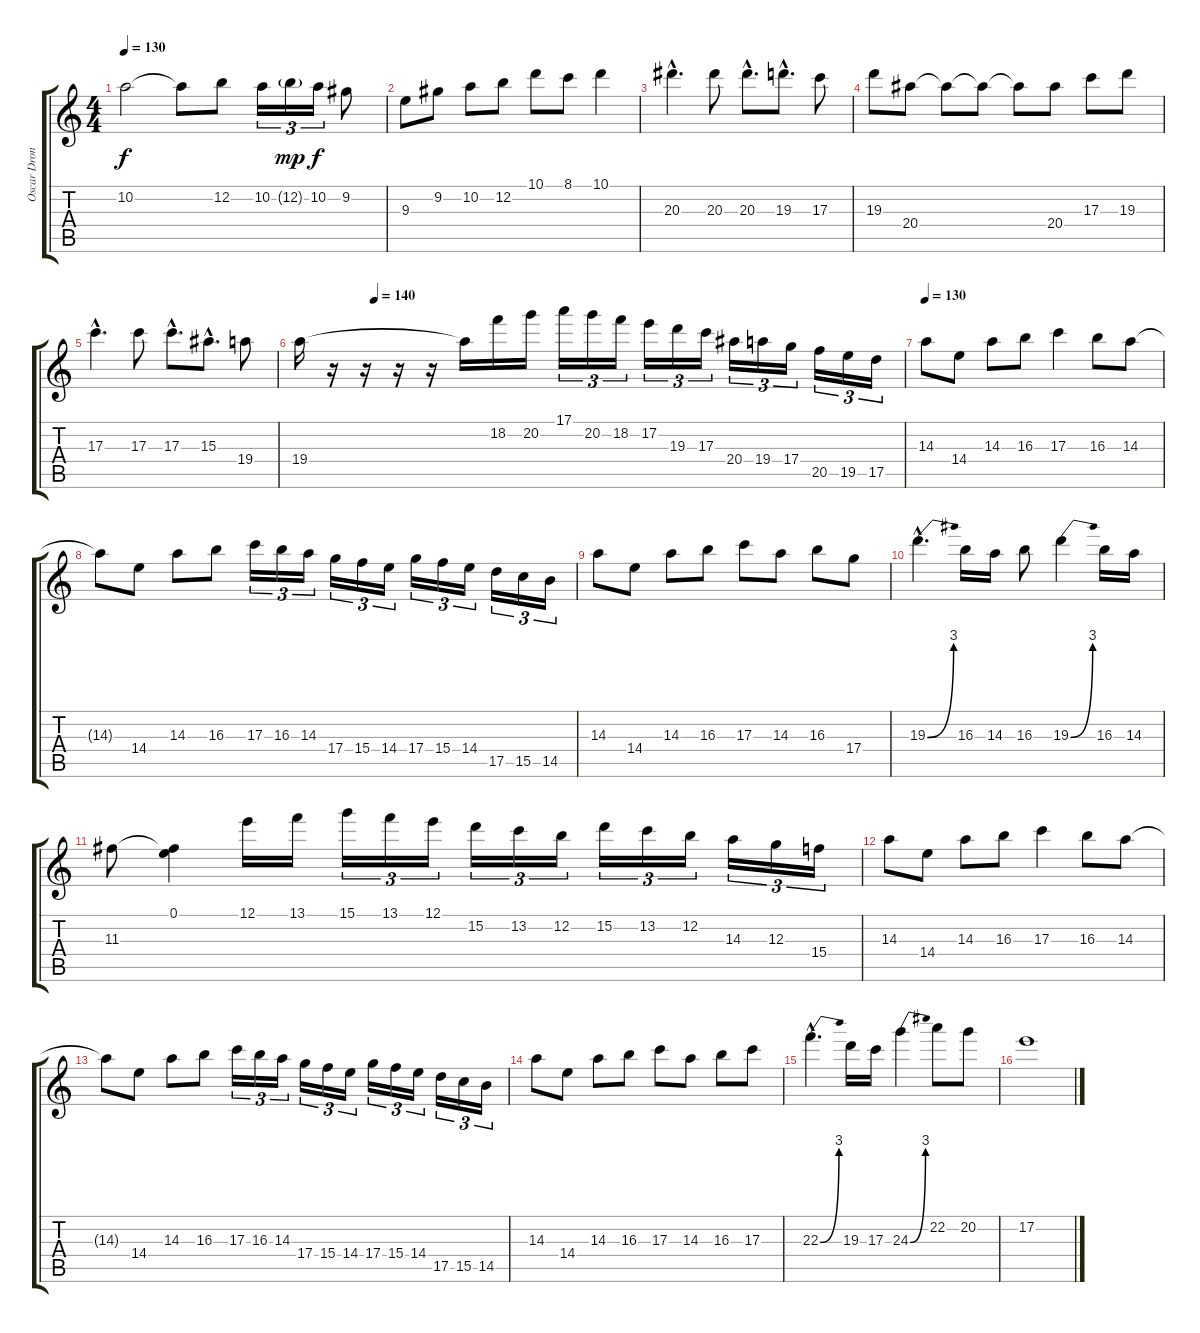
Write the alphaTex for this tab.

\track ("Oscar Dronjak - Lead Guitar" "Oscar Dron") {instrument distortionguitar}
\staff {score tabs}
\tuning (E4 B3 G3 D3 A2 E2) {hide}
\ts (4 4)
\tempo 130
\clef g2
\ks c
10.2.2{dy f} 10.2{t}.8 12.2.8 10.2.16{tu (3 2)} 12.2{g}.16{tu (3 2) dy mp} 10.2.16{tu (3 2) dy f} 9.2.8 |
9.3.8 9.2.8 10.2.8 12.2.8 10.1.8 8.1.8 10.1.4 |
20.3{hac}.4{d} 20.3.8 20.3{hac}.8{d} 19.3{hac}.8{d} 17.3.8 |
19.3.8 20.4.8 20.4{t}.8 20.4{t}.8 20.4{t}.8 20.4.8 17.3.8 19.3.8 |
17.3{hac}.4{d} 17.3.8 17.3{hac}.8{d} 15.3{hac}.8{d} 19.4.8 |
\tempo (140 0.125)
19.4.16 r.16 r.16 r.16 r.16 19.4{t}.16 18.2.16 20.2.16 17.1.16{tu (3 2)} 20.2.16{tu (3 2)} 18.2.16{tu (3 2)} 17.2.16{tu (3 2)} 19.3.16{tu (3 2)} 17.3.16{tu (3 2)} 20.4.16{tu (3 2)} 19.4.16{tu (3 2)} 17.4.16{tu (3 2)} 20.5.16{tu (3 2)} 19.5.16{tu (3 2)} 17.5.16{tu (3 2)} |
\tempo 130
14.3.8 14.4.8 14.3.8 16.3.8 17.3.4 16.3.8 14.3.8 |
14.3{t}.8 14.4.8 14.3.8 16.3.8 17.3.16{tu (3 2)} 16.3.16{tu (3 2)} 14.3.16{tu (3 2)} 17.4.16{tu (3 2)} 15.4.16{tu (3 2)} 14.4.16{tu (3 2)} 17.4.16{tu (3 2)} 15.4.16{tu (3 2)} 14.4.16{tu (3 2)} 17.5.16{tu (3 2)} 15.5.16{tu (3 2)} 14.5.16{tu (3 2)} |
14.3.8 14.4.8 14.3.8 16.3.8 17.3.8 14.3.8 16.3.8 17.4.8 |
19.3{be (bend 0 0 60 12) hac}.4{d} 16.3.16 14.3.16 16.3.8 19.3{be (bend 0 0 60 12)}.4 16.3.16 14.3.16 |
11.3.8 (0.1 11.3{t}).4 12.1.16 13.1.16 15.1.16{tu (3 2)} 13.1.16{tu (3 2)} 12.1.16{tu (3 2)} 15.2.16{tu (3 2)} 13.2.16{tu (3 2)} 12.2.16{tu (3 2)} 15.2.16{tu (3 2)} 13.2.16{tu (3 2)} 12.2.16{tu (3 2)} 14.3.16{tu (3 2)} 12.3.16{tu (3 2)} 15.4.16{tu (3 2)} |
14.3.8 14.4.8 14.3.8 16.3.8 17.3.4 16.3.8 14.3.8 |
14.3{t}.8 14.4.8 14.3.8 16.3.8 17.3.16{tu (3 2)} 16.3.16{tu (3 2)} 14.3.16{tu (3 2)} 17.4.16{tu (3 2)} 15.4.16{tu (3 2)} 14.4.16{tu (3 2)} 17.4.16{tu (3 2)} 15.4.16{tu (3 2)} 14.4.16{tu (3 2)} 17.5.16{tu (3 2)} 15.5.16{tu (3 2)} 14.5.16{tu (3 2)} |
14.3.8 14.4.8 14.3.8 16.3.8 17.3.8 14.3.8 16.3.8 17.3.8 |
22.3{be (bend 0 0 60 12) hac}.4{d} 19.3.16 17.3.16 24.3{be (bend 0 0 60 12)}.4 22.2.8 20.2.8 |
17.2.1
